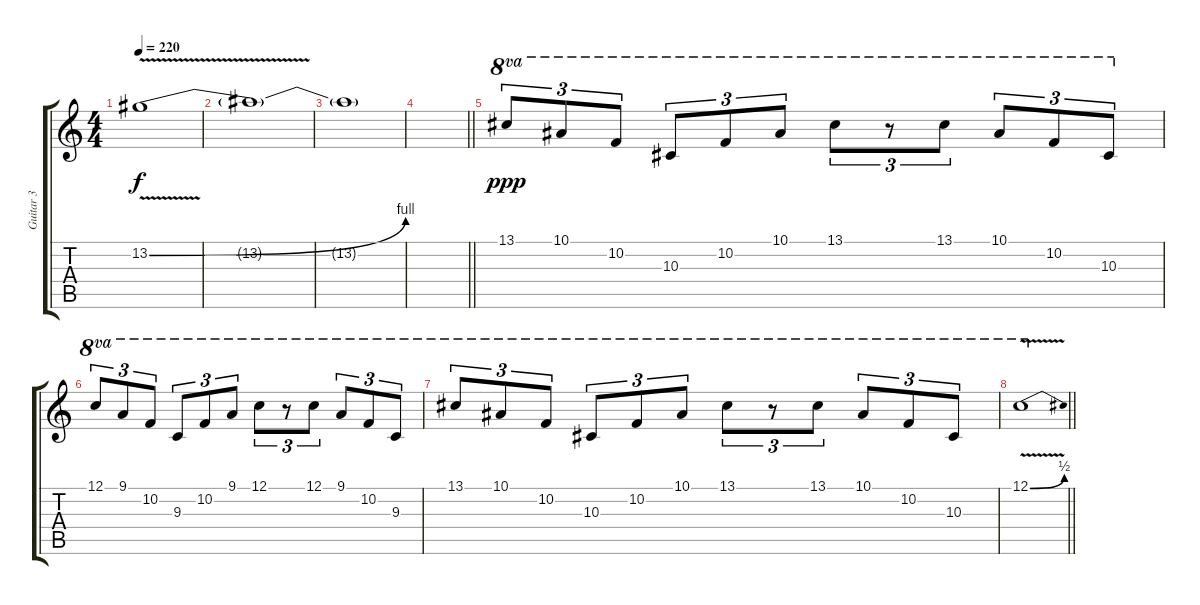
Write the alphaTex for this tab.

\track ("Guitar 3" "Guitar 3") {instrument distortionguitar}
\staff {score tabs}
\tuning (C4 G3 Eb3 Bb2 F2 C2) {hide}
\ts (4 4)
\tempo 220
\clef g2
\ks c
13.2{be (bend 0 0 60 4) v}.1{dy f volume 13} |
13.2{t}.1 |
13.2{t}.1 |
\barLineRight lightlight
|
13.1.8{tu (3 2) ot 8va dy ppp} 10.1.8{tu (3 2) ot 8va} 10.2.8{tu (3 2) ot 8va} 10.3.8{tu (3 2) ot 8va} 10.2.8{tu (3 2) ot 8va} 10.1.8{tu (3 2) ot 8va} 13.1.8{tu (3 2) ot 8va} r.8{tu (3 2) ot 8va} 13.1.8{tu (3 2) ot 8va} 10.1.8{tu (3 2) ot 8va} 10.2.8{tu (3 2) ot 8va} 10.3.8{tu (3 2) ot 8va} |
12.1.8{tu (3 2) ot 8va} 9.1.8{tu (3 2) ot 8va} 10.2.8{tu (3 2) ot 8va} 9.3.8{tu (3 2) ot 8va} 10.2.8{tu (3 2) ot 8va} 9.1.8{tu (3 2) ot 8va} 12.1.8{tu (3 2) ot 8va} r.8{tu (3 2) ot 8va} 12.1.8{tu (3 2) ot 8va} 9.1.8{tu (3 2) ot 8va} 10.2.8{tu (3 2) ot 8va} 9.3.8{tu (3 2) ot 8va} |
13.1.8{tu (3 2) ot 8va} 10.1.8{tu (3 2) ot 8va} 10.2.8{tu (3 2) ot 8va} 10.3.8{tu (3 2) ot 8va} 10.2.8{tu (3 2) ot 8va} 10.1.8{tu (3 2) ot 8va} 13.1.8{tu (3 2) ot 8va} r.8{tu (3 2) ot 8va} 13.1.8{tu (3 2) ot 8va} 10.1.8{tu (3 2) ot 8va} 10.2.8{tu (3 2) ot 8va} 10.3.8{tu (3 2) ot 8va} |
\barLineRight lightlight
12.1{be (bend 0 0 60 2) v}.1{ot 8va}
